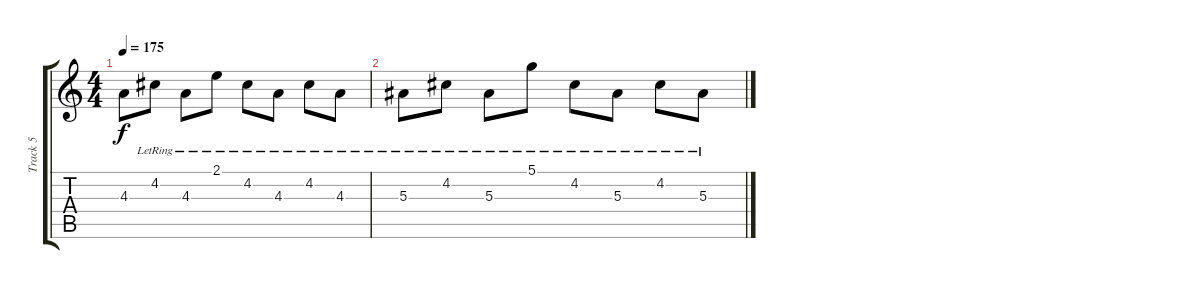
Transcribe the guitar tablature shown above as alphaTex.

\track ("Track 5" "Track 5") {instrument overdrivenguitar}
\staff {score tabs}
\tuning (D4 A3 F3 C3 G2 C2) {hide}
\ts (4 4)
\tempo 175
\clef g2
\ks c
4.3{t}.8{dy f} 4.2{lr}.8 4.3{lr}.8 2.1{lr}.8 4.2{lr}.8 4.3{lr}.8 4.2{lr}.8 4.3{lr}.8 |
5.3{lr}.8 4.2{lr}.8 5.3{lr}.8 5.1{lr}.8 4.2{lr}.8 5.3{lr}.8 4.2{lr}.8 5.3{lr}.8
